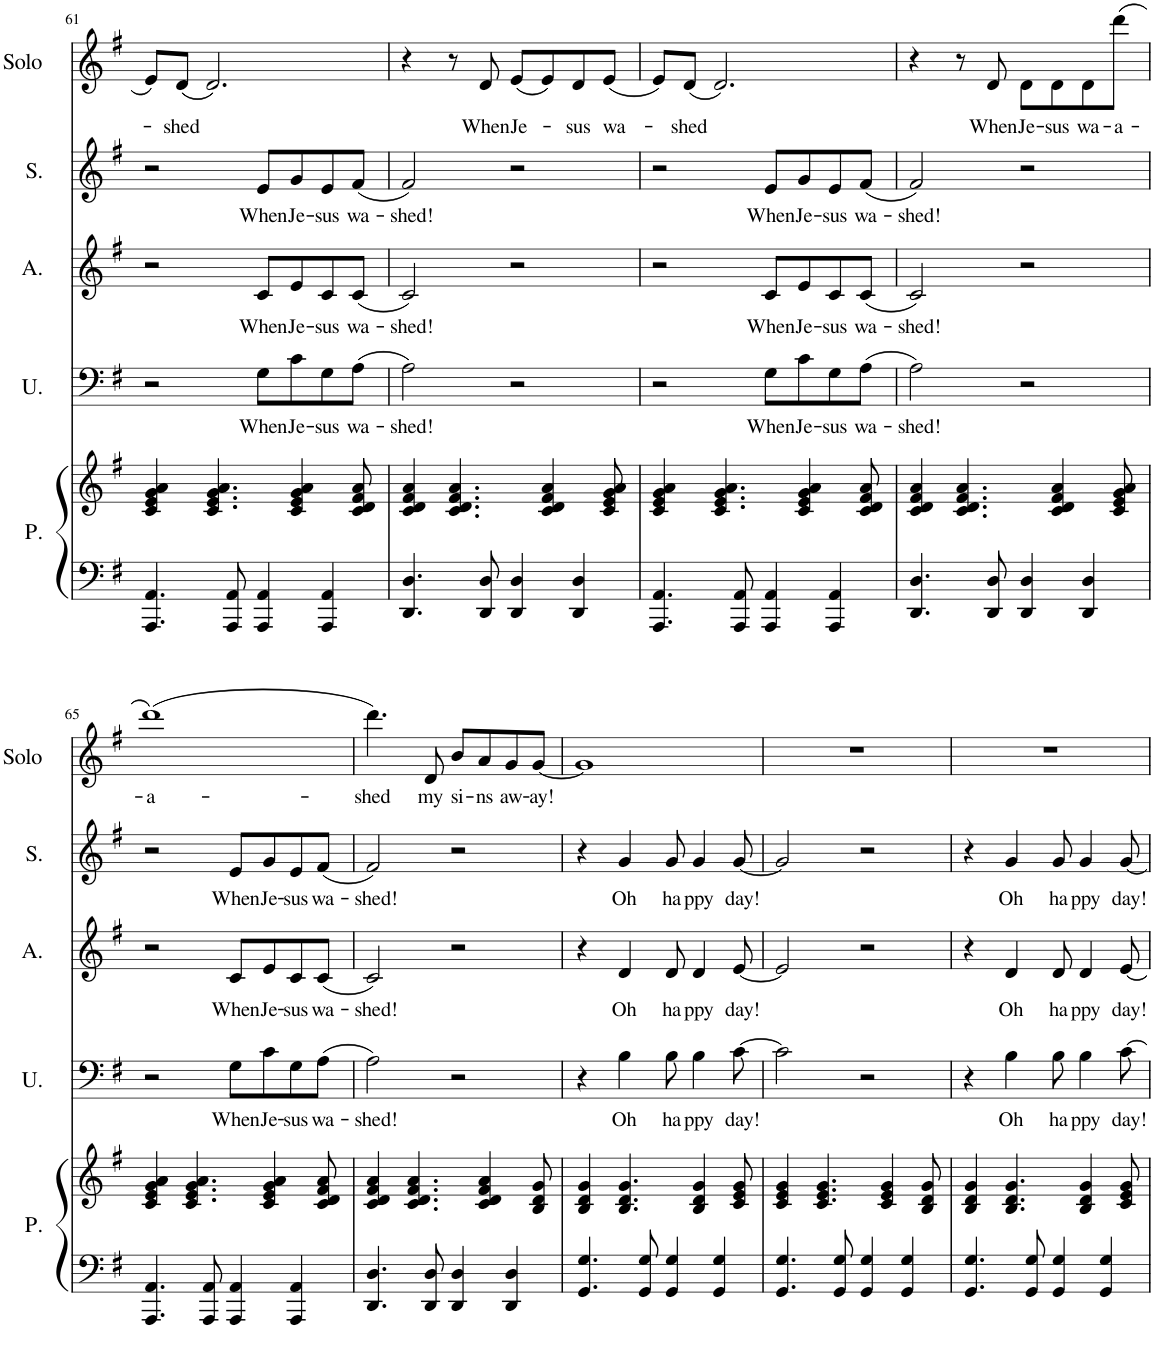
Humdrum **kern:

**kern	**kern	**kern	**text	**kern	**text	**kern	**text	**kern	**text
*part5	*part5	*part4	*part4	*part3	*part3	*part2	*part2	*part1	*part1
*staff6	*staff5	*staff4	*staff4	*staff3	*staff3	*staff2	*staff2	*staff1	*staff1
*I"Piano	*	*I"Uomini	*	*I"Contralto	*	*I"Sopran	*	*I"Solo	*
*I'P.	*	*I'U.	*	*	*	*I'S.	*	*I'Solo	*
!!LO:PB:g=z
*clefF4	*clefG2	*clefF4	*	*clefG2	*	*clefG2	*	*clefG2	*
*k[f#]	*k[f#]	*k[f#]	*	*k[f#]	*	*k[f#]	*	*k[f#]	*
*M4/4	*M4/4	*M4/4	*	*M4/4	*	*M4/4	*	*M4/4	*
=61	=61	=61	=61	=61	=61	=61	=61	=61	=61
4.AAA/ 4.AA/	4c/ 4e/ 4g/ 4a/	2r	.	2r	.	2r	.	8e/L	.
!	!	!	!	!	!	!	!	!	!LO:LY:b
.	.	.	.	.	.	.	.	(8d/J	-shed
.	4.c/ 4.e/ 4.g/ 4.a/	.	.	.	.	.	.	2.d/)	.
8AAA/ 8AA/	.	.	.	.	.	.	.	.	.
!	!	!	!LO:LY:b	!	!LO:LY:b	!	!LO:LY:b	!	!
4AAA/ 4AA/	.	8G\L	When	8c/L	When	8e/L	When	.	.
!	!	!	!LO:LY:b	!	!LO:LY:b	!	!LO:LY:b	!	!
.	4c/ 4e/ 4g/ 4a/	8c\	Je-	8e/	Je-	8g/	Je-	.	.
!	!	!	!LO:LY:b	!	!LO:LY:b	!	!LO:LY:b	!	!
4AAA/ 4AA/	.	8G\	-sus	8c/	-sus	8e/	-sus	.	.
!	!	!	!LO:LY:b	!	!LO:LY:b	!	!LO:LY:b	!	!
.	8c/ 8d/ 8f#/ 8a/	(8A\J	wa-	(8c/J	wa-	(8f#/J	wa-	.	.
=62	=62	=62	=62	=62	=62	=62	=62	=62	=62
!	!	!	!LO:LY:b	!	!LO:LY:b	!	!LO:LY:b	!	!
4.DD/ 4.D/	4c/ 4d/ 4f#/ 4a/	2A\)	-shed!	2c/)	-shed!	2f#/)	-shed!	4r	.
.	4.c/ 4.d/ 4.f#/ 4.a/	.	.	.	.	.	.	8r	.
!	!	!	!	!	!	!	!	!	!LO:LY:b
8DD/ 8D/	.	.	.	.	.	.	.	8d/	When
!	!	!	!	!	!	!	!	!	!LO:LY:b
4DD/ 4D/	.	2r	.	2r	.	2r	.	(8e/L	Je-
.	4c/ 4d/ 4f#/ 4a/	.	.	.	.	.	.	8e/)	.
!	!	!	!	!	!	!	!	!	!LO:LY:b
4DD/ 4D/	.	.	.	.	.	.	.	8d/	-sus
!	!	!	!	!	!	!	!	!	!LO:LY:b
.	8c/ 8e/ 8g/ 8a/	.	.	.	.	.	.	(8e/J	wa-
=63	=63	=63	=63	=63	=63	=63	=63	=63	=63
4.AAA/ 4.AA/	4c/ 4e/ 4g/ 4a/	2r	.	2r	.	2r	.	8e/L)	.
!	!	!	!	!	!	!	!	!	!LO:LY:b
.	.	.	.	.	.	.	.	(8d/J	-shed
.	4.c/ 4.e/ 4.g/ 4.a/	.	.	.	.	.	.	2.d/)	.
8AAA/ 8AA/	.	.	.	.	.	.	.	.	.
!	!	!	!LO:LY:b	!	!LO:LY:b	!	!LO:LY:b	!	!
4AAA/ 4AA/	.	8G\L	When	8c/L	When	8e/L	When	.	.
!	!	!	!LO:LY:b	!	!LO:LY:b	!	!LO:LY:b	!	!
.	4c/ 4e/ 4g/ 4a/	8c\	Je-	8e/	Je-	8g/	Je-	.	.
!	!	!	!LO:LY:b	!	!LO:LY:b	!	!LO:LY:b	!	!
4AAA/ 4AA/	.	8G\	-sus	8c/	-sus	8e/	-sus	.	.
!	!	!	!LO:LY:b	!	!LO:LY:b	!	!LO:LY:b	!	!
.	8c/ 8d/ 8f#/ 8a/	(8A\J	wa-	(8c/J	wa-	(8f#/J	wa-	.	.
=64	=64	=64	=64	=64	=64	=64	=64	=64	=64
!	!	!	!LO:LY:b	!	!LO:LY:b	!	!LO:LY:b	!	!
4.DD/ 4.D/	4c/ 4d/ 4f#/ 4a/	2A\)	-shed!	2c/)	-shed!	2f#/)	-shed!	4r	.
.	4.c/ 4.d/ 4.f#/ 4.a/	.	.	.	.	.	.	8r	.
!	!	!	!	!	!	!	!	!	!LO:LY:b
8DD/ 8D/	.	.	.	.	.	.	.	8d/	When
!	!	!	!	!	!	!	!	!	!LO:LY:b
4DD/ 4D/	.	2r	.	2r	.	2r	.	8d\L	Je-
!	!	!	!	!	!	!	!	!	!LO:LY:b
.	4c/ 4d/ 4f#/ 4a/	.	.	.	.	.	.	8d\	-sus
!	!	!	!	!	!	!	!	!	!LO:LY:b
4DD/ 4D/	.	.	.	.	.	.	.	8d\	wa-
!	!	!	!	!	!	!	!	!	!LO:LY:b
.	8c/ 8e/ 8g/ 8a/	.	.	.	.	.	.	(8ddd\J	-a-
!!LO:LB:g=z
=65	=65	=65	=65	=65	=65	=65	=65	=65	=65
!	!	!	!	!	!	!	!	!	!LO:LY:b
4.AAA/ 4.AA/	4c/ 4e/ 4g/ 4a/	2r	.	2r	.	2r	.	(1ddd)	-a-
.	4.c/ 4.e/ 4.g/ 4.a/	.	.	.	.	.	.	.	.
8AAA/ 8AA/	.	.	.	.	.	.	.	.	.
!	!	!	!LO:LY:b	!	!LO:LY:b	!	!LO:LY:b	!	!
4AAA/ 4AA/	.	8G\L	When	8c/L	When	8e/L	When	.	.
!	!	!	!LO:LY:b	!	!LO:LY:b	!	!LO:LY:b	!	!
.	4c/ 4e/ 4g/ 4a/	8c\	Je-	8e/	Je-	8g/	Je-	.	.
!	!	!	!LO:LY:b	!	!LO:LY:b	!	!LO:LY:b	!	!
4AAA/ 4AA/	.	8G\	-sus	8c/	-sus	8e/	-sus	.	.
!	!	!	!LO:LY:b	!	!LO:LY:b	!	!LO:LY:b	!	!
.	8c/ 8d/ 8f#/ 8a/	(8A\J	wa-	(8c/J	wa-	(8f#/J	wa-	.	.
=66	=66	=66	=66	=66	=66	=66	=66	=66	=66
!	!	!	!LO:LY:b	!	!LO:LY:b	!	!LO:LY:b	!	!LO:LY:b
4.DD/ 4.D/	4c/ 4d/ 4f#/ 4a/	2A\)	-shed!	2c/)	-shed!	2f#/)	-shed!	4.ddd\)	-shed
.	4.c/ 4.d/ 4.f#/ 4.a/	.	.	.	.	.	.	.	.
!	!	!	!	!	!	!	!	!	!LO:LY:b
8DD/ 8D/	.	.	.	.	.	.	.	8d/	my
!	!	!	!	!	!	!	!	!	!LO:LY:b
4DD/ 4D/	.	2r	.	2r	.	2r	.	8b/L	si-
!	!	!	!	!	!	!	!	!	!LO:LY:b
.	4c/ 4d/ 4f#/ 4a/	.	.	.	.	.	.	8a/	-ns
!	!	!	!	!	!	!	!	!	!LO:LY:b
4DD/ 4D/	.	.	.	.	.	.	.	8g/	aw-
!	!	!	!	!	!	!	!	!	!LO:LY:b
.	8B/ 8d/ 8g/	.	.	.	.	.	.	[8g/J	-ay!
=67	=67	=67	=67	=67	=67	=67	=67	=67	=67
4.GG/ 4.G/	4B/ 4d/ 4g/	4r	.	4r	.	4r	.	1g]	.
!	!	!	!LO:LY:b	!	!LO:LY:b	!	!LO:LY:b	!	!
.	4.B/ 4.d/ 4.g/	4B\	Oh	4d/	Oh	4g/	Oh	.	.
8GG/ 8G/	.	.	.	.	.	.	.	.	.
!	!	!	!LO:LY:b	!	!LO:LY:b	!	!LO:LY:b	!	!
4GG/ 4G/	.	8B\	ha-	8d/	ha-	8g/	ha-	.	.
!	!	!	!LO:LY:b	!	!LO:LY:b	!	!LO:LY:b	!	!
.	4B/ 4d/ 4g/	4B\	-ppy	4d/	-ppy	4g/	-ppy	.	.
4GG/ 4G/	.	.	.	.	.	.	.	.	.
!	!	!	!LO:LY:b	!	!LO:LY:b	!	!LO:LY:b	!	!
.	8c/ 8e/ 8g/	[8c\	day!	[8e/	day!	[8g/	day!	.	.
=68	=68	=68	=68	=68	=68	=68	=68	=68	=68
4.GG/ 4.G/	4c/ 4e/ 4g/	2c\]	.	2e/]	.	2g/]	.	1r	.
.	4.c/ 4.e/ 4.g/	.	.	.	.	.	.	.	.
8GG/ 8G/	.	.	.	.	.	.	.	.	.
4GG/ 4G/	.	2r	.	2r	.	2r	.	.	.
.	4c/ 4e/ 4g/	.	.	.	.	.	.	.	.
4GG/ 4G/	.	.	.	.	.	.	.	.	.
.	8B/ 8d/ 8g/	.	.	.	.	.	.	.	.
=69	=69	=69	=69	=69	=69	=69	=69	=69	=69
4.GG/ 4.G/	4B/ 4d/ 4g/	4r	.	4r	.	4r	.	1r	.
!	!	!	!LO:LY:b	!	!LO:LY:b	!	!LO:LY:b	!	!
.	4.B/ 4.d/ 4.g/	4B\	Oh	4d/	Oh	4g/	Oh	.	.
8GG/ 8G/	.	.	.	.	.	.	.	.	.
!	!	!	!LO:LY:b	!	!LO:LY:b	!	!LO:LY:b	!	!
4GG/ 4G/	.	8B\	ha-	8d/	ha-	8g/	ha-	.	.
!	!	!	!LO:LY:b	!	!LO:LY:b	!	!LO:LY:b	!	!
.	4B/ 4d/ 4g/	4B\	-ppy	4d/	-ppy	4g/	-ppy	.	.
4GG/ 4G/	.	.	.	.	.	.	.	.	.
!	!	!	!LO:LY:b	!	!LO:LY:b	!	!LO:LY:b	!	!
.	8c/ 8e/ 8g/	[8c\	day!	[8e/	day!	[8g/	day!	.	.
=	=	=	=	=	=	=	=	=	=
*-	*-	*-	*-	*-	*-	*-	*-	*-	*-
